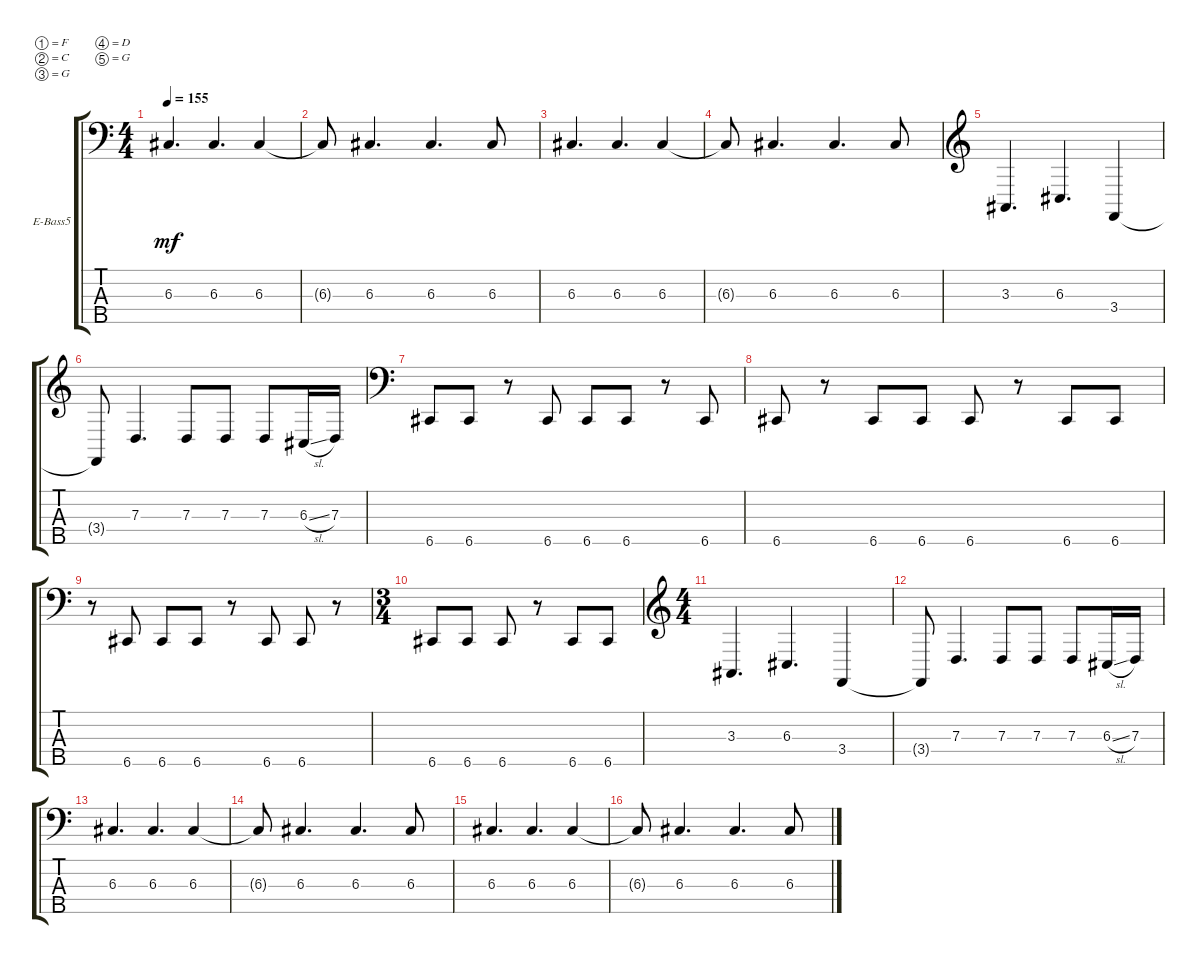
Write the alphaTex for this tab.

\defaultSystemsLayout 4
\bracketExtendMode groupsimilarinstruments
\firstSystemTrackNameOrientation horizontal
\otherSystemsTrackNameOrientation horizontal
\track ("Skylar" "E-Bass5") {instrument electricbassfinger}
\staff {score tabs}
\tuning (F2 C2 G1 D1 G0)
\ts (4 4)
\tempo 155
\clef f4
\ks c
6.3.4{d dy mf} 6.3.4{d} 6.3.4 |
6.3{t}.8 6.3.4{d} 6.3.4{d} 6.3.8 |
6.3.4{d} 6.3.4{d} 6.3.4 |
6.3{t}.8 6.3.4{d} 6.3.4{d} 6.3.8 |
\clef g2
3.3.4{d} 6.3.4{d} 3.4.4 |
3.4{t}.8 7.3.4{d} 7.3.8 7.3.8 7.3.8 6.3{sl}.16 7.3.16 |
\clef f4
6.5.8 6.5.8 r.8 6.5.8 6.5.8 6.5.8 r.8 6.5.8 |
6.5.8 r.8 6.5.8 6.5.8 6.5.8 r.8 6.5.8 6.5.8 |
r.8 6.5.8 6.5.8 6.5.8 r.8 6.5.8 6.5.8 r.8 |
\ts (3 4)
6.5.8 6.5.8 6.5.8 r.8 6.5.8 6.5.8 |
\ts (4 4)
\clef g2
3.3.4{d} 6.3.4{d} 3.4.4 |
3.4{t}.8 7.3.4{d} 7.3.8 7.3.8 7.3.8 6.3{sl}.16 7.3.16 |
\clef f4
6.3.4{d} 6.3.4{d} 6.3.4 |
6.3{t}.8 6.3.4{d} 6.3.4{d} 6.3.8 |
6.3.4{d} 6.3.4{d} 6.3.4 |
6.3{t}.8 6.3.4{d} 6.3.4{d} 6.3.8
